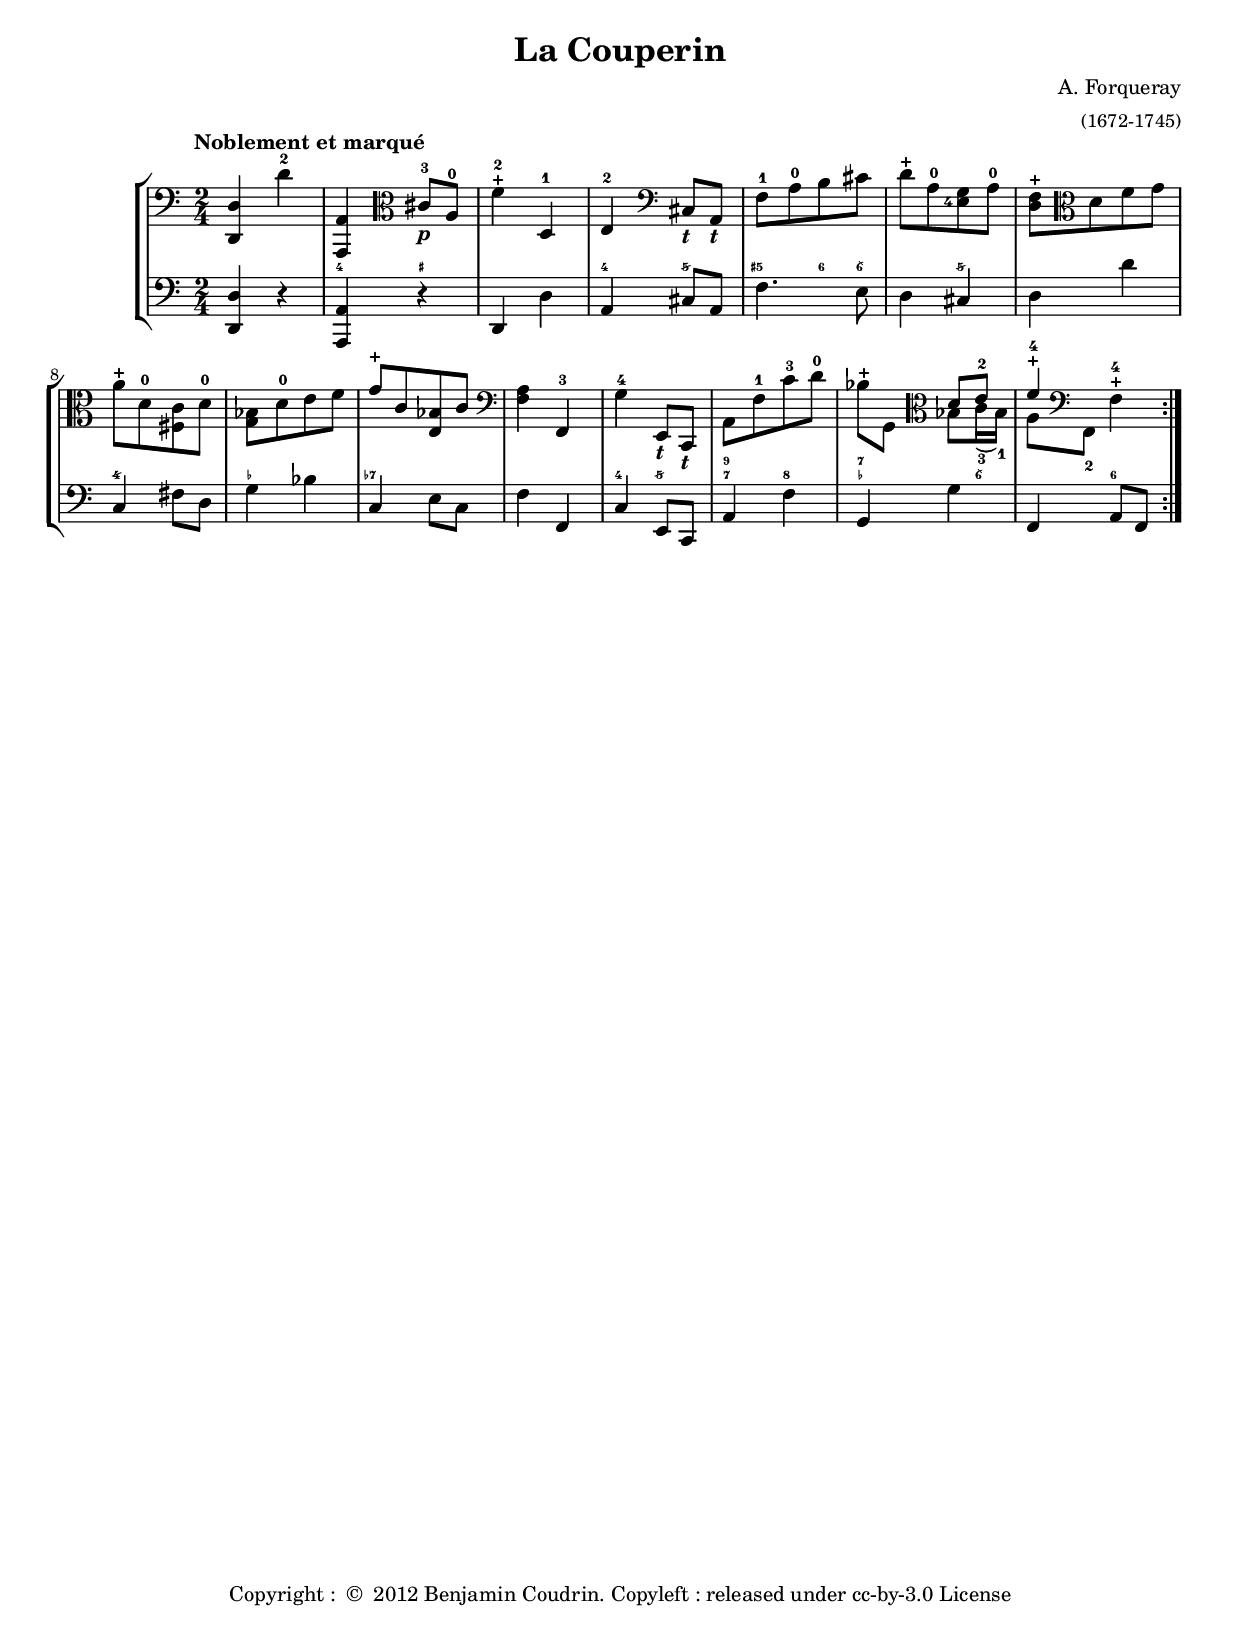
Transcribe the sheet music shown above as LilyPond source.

%%  la_couperin.ly
%%  This file is part of the Earlilypond project
%%  Copyright (c) 2012 Benjamin Coudrin <benjamin.coudrin@gmail.com>
%%                All Rights Reserved
%%
%%  This program is free software. It comes without any warranty, to
%%  the extent permitted by applicable law. You can redistribute it
%%  and/or modify it under the terms of the Do What The Fuck You Want
%%  To Public License, Version 2, as published by Sam Hocevar. See
%%  http://sam.zoy.org/wtfpl/COPYING for more details.

\version "2.14.2"

#(set-default-paper-size "a4")
#(set-global-staff-size 18)

\paper {
  line-width    = 190\mm
  left-margin   = 10\mm
  top-margin    = 10\mm
  bottom-margin = 20\mm
  ragged-last-bottom = ##t 
  ragged-bottom = ##f
  annotate-spacing = ##f
  #(define page-breaking ly:page-turn-breaking)
}

\book {
  \header {
    title = "La Couperin"
    %subtitle = \markup \center-column { "Sonata n.5 in mi minore "\small \italic "(RV 40)" }
    composer =  \markup \right-column { "A. Forqueray" \small "(1672-1745)" }
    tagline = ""
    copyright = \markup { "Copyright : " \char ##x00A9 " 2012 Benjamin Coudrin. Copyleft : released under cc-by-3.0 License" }
  }

  \score {
    \new StaffGroup <<
      \new Staff <<
        %\set Staff.instrumentName = #"Viola"
        %\set Staff.shortInstrumentName = #""
        \relative c {
          \tempo "Noblement et marqué"
          \key a \minor
          \time 2/4 
          \clef bass
          \repeat volta 2 {
            <d d,>4 d'-2                                                                                 | % 1
            <a, a,> \clef alto cis'8-3_\markup{\bold \italic p}[ a-0]                                    | % 2
            f'4-2\stopped d,-1 e-2 \clef bass cis8_\markup{\bold \italic t}[ a_\markup{\bold \italic t}] | % 3
            f'8-1[ a-0 b cis]                                                                            | % 4
            d8\stopped[ a-0 \set fingeringOrientations = #'(left) <g e-4> a-0]                           | % 5
            <f d>8\stopped[ \clef alto d' f g]                                                           | % 6
            a8\stopped[ d,-0 <c fis,> d-0]                                                               | % 7
            <bes g>8[ d-0 e f]                                                                           | % 8
            g8\stopped[ c, <bes e,> c]                                                                   | % 9
            \clef bass <a f>4 f,-3                                                                       | % 10
            g'4-4 e,8_\markup{\bold \italic t}[ c_\markup{\bold \italic t}]                              | % 11
            a'8[ f'-1 c'-3 d-0]                                                                          | % 12
            bes8\stopped [ g,] \clef alto 
            << {\voiceOne d''8[ e-2]} \new Voice {\voiceTwo bes8[ c16-3( bes-1)]} >> \oneVoice           | % 13
            << {\voiceOne f'4-4\stopped}
            \new Voice {\voiceTwo a,8[ \clef bass f,-2]} >> \oneVoice f'4-4\stopped                      | % 14
          }
        }
      >>
      
      \new FiguredBass \figuremode {
          \set figuredBassAlterationDirection = #LEFT
          \set figuredBassPlusDirection = #LEFT
          \override VerticalAxisGroup #'minimum-Y-extent = #'()
          \override BassFigureAlignment #'stacking-dir = #UP
          \override FiguredBass.BassFigure #'font-size = #-2
            s2                | % 1
            <4>4 <_+>         | % 2
            s2                | % 3
            <4>4 <5/>         | % 4
            <5+>4 <6>8 <6\\>8 | % 5
            s4 <5/>           | % 6
            s2                | % 7
            <4/>4 s4          | % 8
            <_->4 s4          | % 9
            <7->4 s4          | % 10
            s2                | % 11
            <4>4 <5/>         | % 12
            <7 9> <8>         | % 13
            <_- 7> s8 <6\\>   | % 14
            s4 <6>            | % 15
        }
      
      \new Staff <<
        %\set Staff.instrumentName = #"Basso"
        %\set Staff.shortInstrumentName = #""
        \relative c {
          \clef bass
          \key a \minor 
          \time 2/4
          \repeat volta 2 {
            <d d,>4 r   | % 1
            <a a,>4 r   | % 2
            d, d'       | % 3
            a cis8[ a]  | % 4
            f'4. e8     | % 5
            d4 cis      | % 6
            d d'        | % 7
            c, fis8[ d] | % 8
            g4 bes      | % 9
            c, e8[ c]   | % 10
            f4 f,       | % 11
            c' e,8[ c]  | % 12
            a'4 f'      | % 13
            g, g'       | % 14
            f, a8[ f]   | % 15
          }
        }
      >>
    >>
    
    %\include "settings.ly"
  }
  
}
